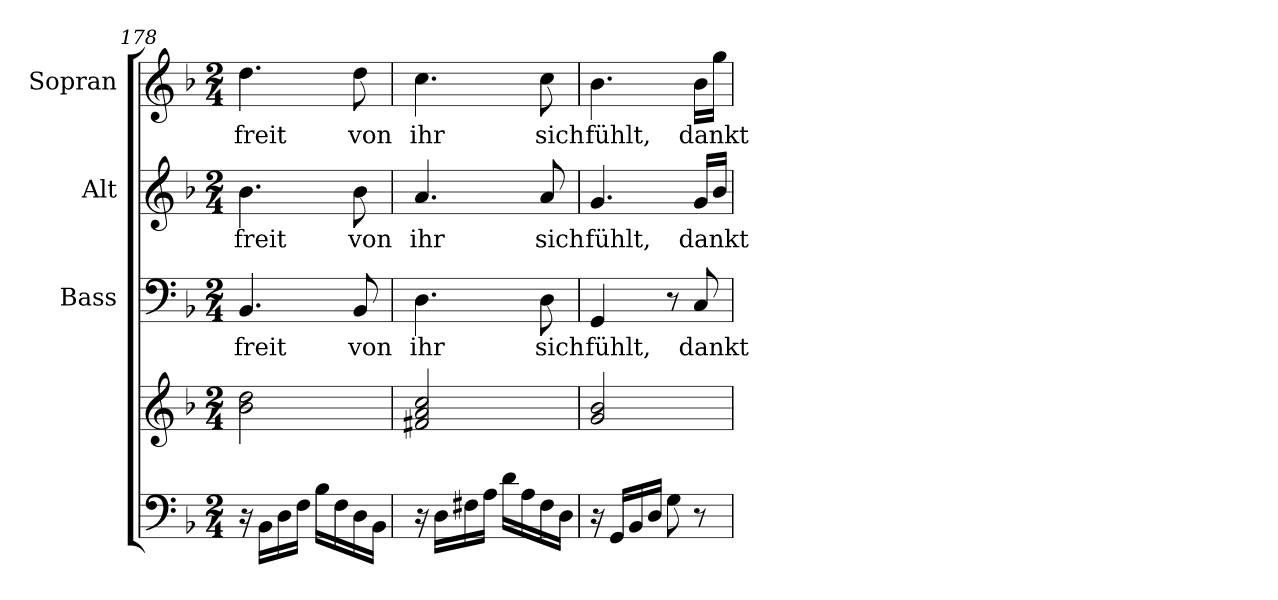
**kern	**kern	**kern	**text	**kern	**text	**kern	**text
*part4	*part4	*part3	*part3	*part2	*part2	*part1	*part1
*staff5	*staff4	*staff3	*staff3	*staff2	*staff2	*staff1	*staff1
*	*	*I"Bass	*	*I"Alt	*	*I"Sopran	*
*	*	*I'B.	*	*I'A.	*	*I'S.	*
*clefF4	*clefG2	*clefF4	*	*clefG2	*	*clefG2	*
*k[b-]	*k[b-]	*k[b-]	*	*k[b-]	*	*k[b-]	*
*F:	*F:	*F:	*	*F:	*	*F:	*
*M2/4	*M2/4	*M2/4	*	*M2/4	*	*M2/4	*
=178	=178	=178	=178	=178	=178	=178	=178
!	!	!	!LO:LY:b	!	!LO:LY:b	!	!LO:LY:b
16r	2b-\ 2dd\	4.BB-/	-freit	4.b-\	-freit	4.dd\	-freit
16BB-\LL	.	.	.	.	.	.	.
16D\	.	.	.	.	.	.	.
16F\JJ	.	.	.	.	.	.	.
16B-\LL	.	.	.	.	.	.	.
16F\	.	.	.	.	.	.	.
!	!	!	!LO:LY:b	!	!LO:LY:b	!	!LO:LY:b
16D\	.	8BB-/	von	8b-\	von	8dd\	von
16BB-\JJ	.	.	.	.	.	.	.
=179	=179	=179	=179	=179	=179	=179	=179
!	!	!	!LO:LY:b	!	!LO:LY:b	!	!LO:LY:b
16r	2f#X/ 2a/ 2cc/	4.D\	ihr	4.a/	ihr	4.cc\	ihr
16D\LL	.	.	.	.	.	.	.
16F#X\	.	.	.	.	.	.	.
16A\JJ	.	.	.	.	.	.	.
16d\LL	.	.	.	.	.	.	.
16A\	.	.	.	.	.	.	.
!	!	!	!LO:LY:b	!	!LO:LY:b	!	!LO:LY:b
16F#\	.	8D\	sich	8a/	sich	8cc\	sich
16D\JJ	.	.	.	.	.	.	.
=180	=180	=180	=180	=180	=180	=180	=180
!	!	!	!LO:LY:b	!	!LO:LY:b	!	!LO:LY:b
16r	2g/ 2b-/	4GG/	fühlt,	4.g/	fühlt,	4.b-\	fühlt,
16GG/LL	.	.	.	.	.	.	.
16BB-/	.	.	.	.	.	.	.
16D/JJ	.	.	.	.	.	.	.
8G\	.	8r	.	.	.	.	.
!	!	!	!LO:LY:b	!	!LO:LY:b	!	!LO:LY:b
8r	.	8C/	dankt	16g/LL	dankt	16b-\LL	dankt
.	.	.	.	16b-/JJ	.	16gg\JJ	.
=	=	=	=	=	=	=	=
*-	*-	*-	*-	*-	*-	*-	*-
